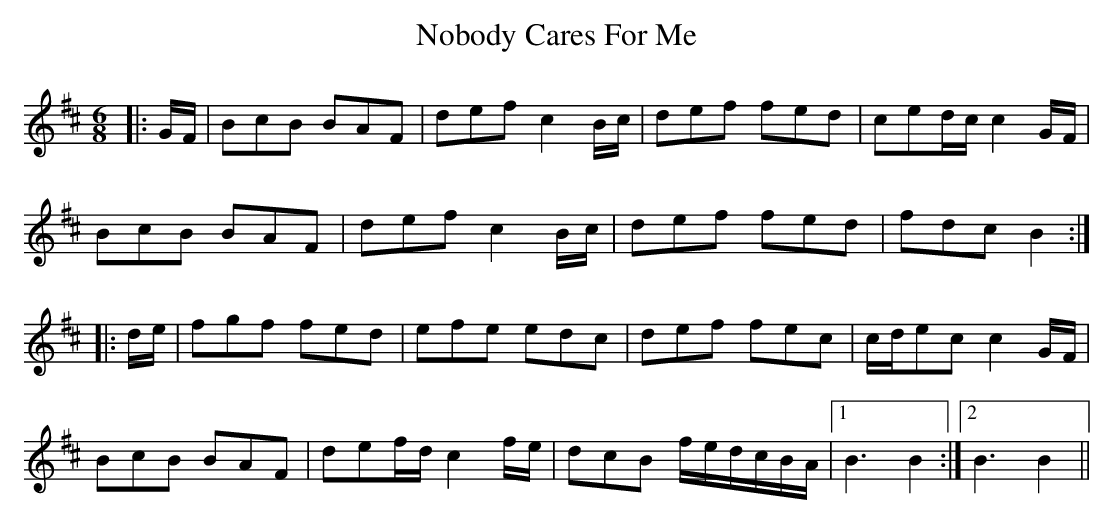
X:1
T: Nobody Cares For Me
M: 6/8
L: 1/8
K:Bmin
|: G/F/ | BcB BAF | def c2 B/c/ | def fed | ced/c/ c2 G/F/ |
BcB BAF | def c2 B/c/ | def fed | fdc B2 :|
|: d/e/ | fgf fed | efe edc | def fec | c/d/ec c2 G/F/ |
BcB BAF | def/d/ c2 f/e/ | dcB f/e/d/c/B/A/ |1 B3 B2 :|2 B3 B2 ||
